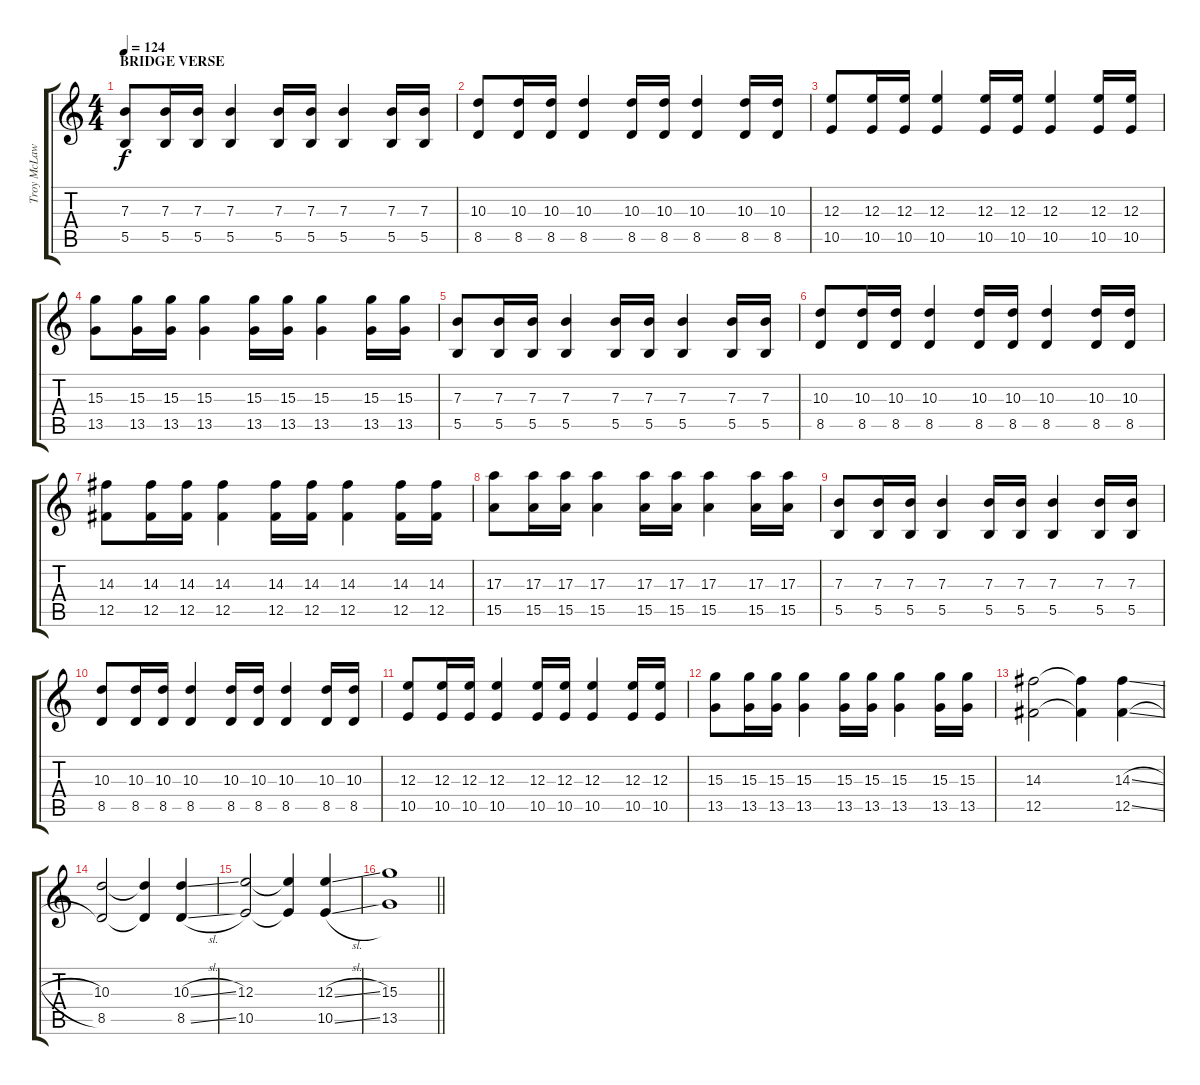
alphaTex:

\track ("Troy McLawhorn - rhythm guitar" "Troy McLaw") {instrument distortionguitar}
\staff {score tabs}
\tuning (Db4 Ab3 E3 B2 Gb2 B1) {hide}
\ts (4 4)
\section ("" "BRIDGE VERSE")
\tempo 124
\clef g2
\ks c
(7.3 5.5).8{dy f} (7.3 5.5).16 (7.3 5.5).16 (7.3 5.5).4 (7.3 5.5).16 (7.3 5.5).16 (7.3 5.5).4 (7.3 5.5).16 (7.3 5.5).16 |
(10.3 8.5).8 (10.3 8.5).16 (10.3 8.5).16 (10.3 8.5).4 (10.3 8.5).16 (10.3 8.5).16 (10.3 8.5).4 (10.3 8.5).16 (10.3 8.5).16 |
(12.3 10.5).8 (12.3 10.5).16 (12.3 10.5).16 (12.3 10.5).4 (12.3 10.5).16 (12.3 10.5).16 (12.3 10.5).4 (12.3 10.5).16 (12.3 10.5).16 |
(15.3 13.5).8 (15.3 13.5).16 (15.3 13.5).16 (15.3 13.5).4 (15.3 13.5).16 (15.3 13.5).16 (15.3 13.5).4 (15.3 13.5).16 (15.3 13.5).16 |
(7.3 5.5).8 (7.3 5.5).16 (7.3 5.5).16 (7.3 5.5).4 (7.3 5.5).16 (7.3 5.5).16 (7.3 5.5).4 (7.3 5.5).16 (7.3 5.5).16 |
(10.3 8.5).8 (10.3 8.5).16 (10.3 8.5).16 (10.3 8.5).4 (10.3 8.5).16 (10.3 8.5).16 (10.3 8.5).4 (10.3 8.5).16 (10.3 8.5).16 |
(14.3 12.5).8 (14.3 12.5).16 (14.3 12.5).16 (14.3 12.5).4 (14.3 12.5).16 (14.3 12.5).16 (14.3 12.5).4 (14.3 12.5).16 (14.3 12.5).16 |
(17.3 15.5).8 (17.3 15.5).16 (17.3 15.5).16 (17.3 15.5).4 (17.3 15.5).16 (17.3 15.5).16 (17.3 15.5).4 (17.3 15.5).16 (17.3 15.5).16 |
(7.3 5.5).8 (7.3 5.5).16 (7.3 5.5).16 (7.3 5.5).4 (7.3 5.5).16 (7.3 5.5).16 (7.3 5.5).4 (7.3 5.5).16 (7.3 5.5).16 |
(10.3 8.5).8 (10.3 8.5).16 (10.3 8.5).16 (10.3 8.5).4 (10.3 8.5).16 (10.3 8.5).16 (10.3 8.5).4 (10.3 8.5).16 (10.3 8.5).16 |
(12.3 10.5).8 (12.3 10.5).16 (12.3 10.5).16 (12.3 10.5).4 (12.3 10.5).16 (12.3 10.5).16 (12.3 10.5).4 (12.3 10.5).16 (12.3 10.5).16 |
(15.3 13.5).8 (15.3 13.5).16 (15.3 13.5).16 (15.3 13.5).4 (15.3 13.5).16 (15.3 13.5).16 (15.3 13.5).4 (15.3 13.5).16 (15.3 13.5).16 |
(14.3 12.5).2 (14.3{t} 12.5{t}).4 (14.3{sl} 12.5{sl}).4 |
(10.3 8.5).2 (10.3{t} 8.5{t}).4 (10.3{sl} 8.5{sl}).4 |
(12.3 10.5).2 (12.3{t} 10.5{t}).4 (12.3{sl} 10.5{sl}).4 |
\barLineRight lightlight
(15.3 13.5).1
